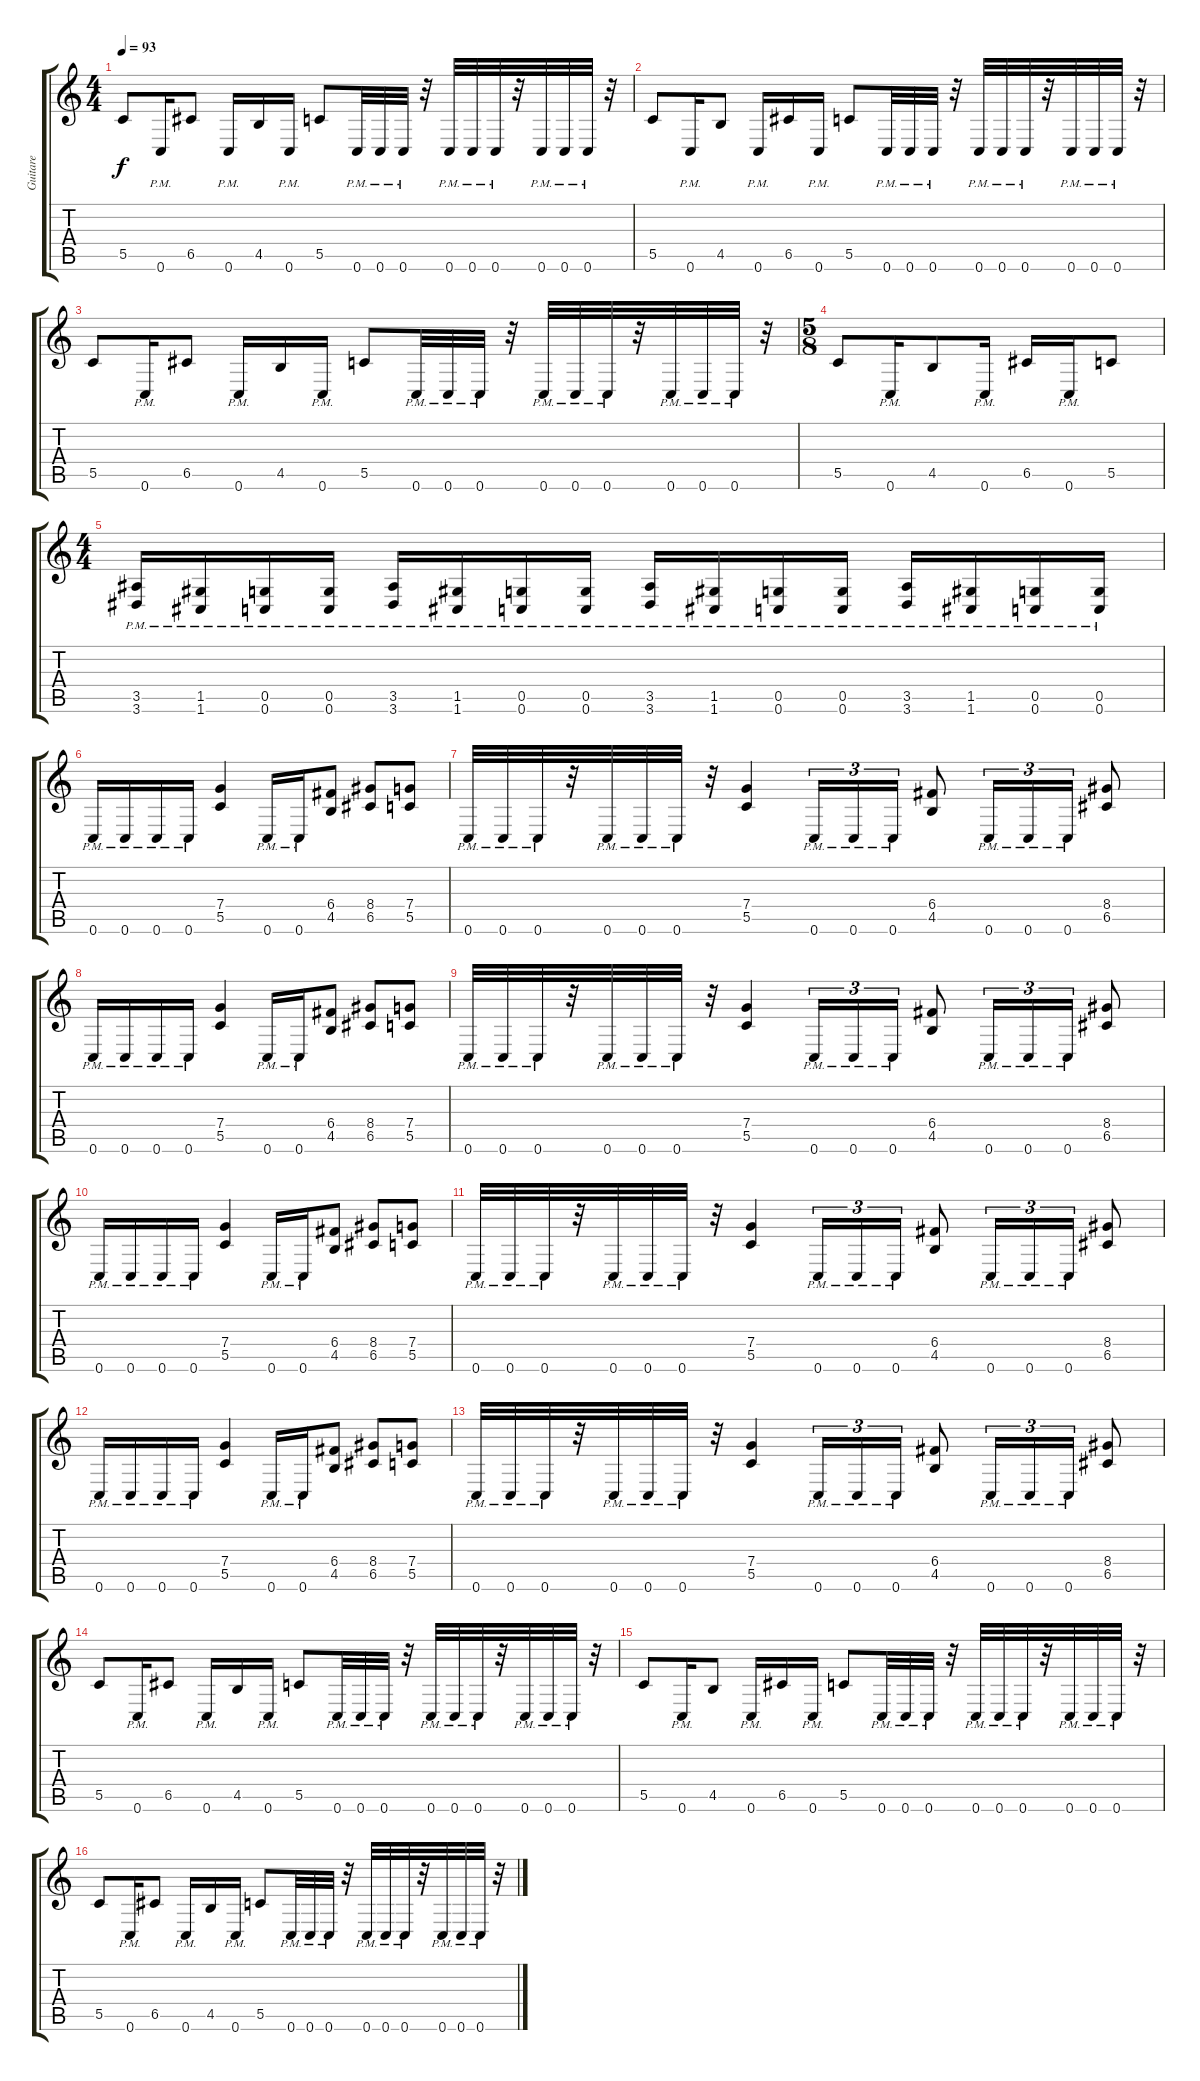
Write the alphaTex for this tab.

\track ("Guitare" "Guitare") {instrument distortionguitar}
\staff {score tabs}
\tuning (D4 A3 F3 C3 G2 C2) {hide}
\ts (4 4)
\tempo 93
\clef g2
\ks c
5.5.8{dy f} 0.6{pm}.16 6.5.8 0.6{pm}.16 4.5.16 0.6{pm}.16 5.5.8 0.6{pm}.32 0.6{pm}.32 0.6{pm}.32 r.32 0.6{pm}.32 0.6{pm}.32 0.6{pm}.32 r.32 0.6{pm}.32 0.6{pm}.32 0.6{pm}.32 r.32 |
5.5.8 0.6{pm}.16 4.5.8 0.6{pm}.16 6.5.16 0.6{pm}.16 5.5.8 0.6{pm}.32 0.6{pm}.32 0.6{pm}.32 r.32 0.6{pm}.32 0.6{pm}.32 0.6{pm}.32 r.32 0.6{pm}.32 0.6{pm}.32 0.6{pm}.32 r.32 |
5.5.8 0.6{pm}.16 6.5.8 0.6{pm}.16 4.5.16 0.6{pm}.16 5.5.8 0.6{pm}.32 0.6{pm}.32 0.6{pm}.32 r.32 0.6{pm}.32 0.6{pm}.32 0.6{pm}.32 r.32 0.6{pm}.32 0.6{pm}.32 0.6{pm}.32 r.32 |
\ts (5 8)
5.5.8 0.6{pm}.16 4.5.8 0.6{pm}.16 6.5.16 0.6{pm}.16 5.5.8 |
\ts (4 4)
(3.5{pm} 3.6{pm}).16 (1.5{pm} 1.6{pm}).16 (0.5{pm} 0.6{pm}).16 (0.5{pm} 0.6{pm}).16 (3.5{pm} 3.6{pm}).16 (1.5{pm} 1.6{pm}).16 (0.5{pm} 0.6{pm}).16 (0.5{pm} 0.6{pm}).16 (3.5{pm} 3.6{pm}).16 (1.5{pm} 1.6).16 (0.5{pm} 0.6{pm}).16 (0.5{pm} 0.6{pm}).16 (3.5{pm} 3.6{pm}).16 (1.5{pm} 1.6{pm}).16 (0.5{pm} 0.6{pm}).16 (0.5{pm} 0.6{pm}).16 |
\section ("" "")
0.6{pm}.16 0.6{pm}.16 0.6{pm}.16 0.6{pm}.16 (7.4 5.5).4 0.6{pm}.16 0.6{pm}.16 (6.4 4.5).8 (8.4 6.5).8 (7.4 5.5).8 |
0.6{pm}.32 0.6{pm}.32 0.6{pm}.32 r.32 0.6{pm}.32 0.6{pm}.32 0.6{pm}.32 r.32 (7.4 5.5).4 0.6{pm}.16{tu (3 2)} 0.6{pm}.16{tu (3 2)} 0.6{pm}.16{tu (3 2)} (6.4 4.5).8 0.6{pm}.16{tu (3 2)} 0.6{pm}.16{tu (3 2)} 0.6{pm}.16{tu (3 2)} (8.4 6.5).8 |
0.6{pm}.16 0.6{pm}.16 0.6{pm}.16 0.6{pm}.16 (7.4 5.5).4 0.6{pm}.16 0.6{pm}.16 (6.4 4.5).8 (8.4 6.5).8 (7.4 5.5).8 |
0.6{pm}.32 0.6{pm}.32 0.6{pm}.32 r.32 0.6{pm}.32 0.6{pm}.32 0.6{pm}.32 r.32 (7.4 5.5).4 0.6{pm}.16{tu (3 2)} 0.6{pm}.16{tu (3 2)} 0.6{pm}.16{tu (3 2)} (6.4 4.5).8 0.6{pm}.16{tu (3 2)} 0.6{pm}.16{tu (3 2)} 0.6{pm}.16{tu (3 2)} (8.4 6.5).8 |
0.6{pm}.16 0.6{pm}.16 0.6{pm}.16 0.6{pm}.16 (7.4 5.5).4 0.6{pm}.16 0.6{pm}.16 (6.4 4.5).8 (8.4 6.5).8 (7.4 5.5).8 |
0.6{pm}.32 0.6{pm}.32 0.6{pm}.32 r.32 0.6{pm}.32 0.6{pm}.32 0.6{pm}.32 r.32 (7.4 5.5).4 0.6{pm}.16{tu (3 2)} 0.6{pm}.16{tu (3 2)} 0.6{pm}.16{tu (3 2)} (6.4 4.5).8 0.6{pm}.16{tu (3 2)} 0.6{pm}.16{tu (3 2)} 0.6{pm}.16{tu (3 2)} (8.4 6.5).8 |
0.6{pm}.16 0.6{pm}.16 0.6{pm}.16 0.6{pm}.16 (7.4 5.5).4 0.6{pm}.16 0.6{pm}.16 (6.4 4.5).8 (8.4 6.5).8 (7.4 5.5).8 |
0.6{pm}.32 0.6{pm}.32 0.6{pm}.32 r.32 0.6{pm}.32 0.6{pm}.32 0.6{pm}.32 r.32 (7.4 5.5).4 0.6{pm}.16{tu (3 2)} 0.6{pm}.16{tu (3 2)} 0.6{pm}.16{tu (3 2)} (6.4 4.5).8 0.6{pm}.16{tu (3 2)} 0.6{pm}.16{tu (3 2)} 0.6{pm}.16{tu (3 2)} (8.4 6.5).8 |
\section ("" "")
5.5.8 0.6{pm}.16 6.5.8 0.6{pm}.16 4.5.16 0.6{pm}.16 5.5.8 0.6{pm}.32 0.6{pm}.32 0.6{pm}.32 r.32 0.6{pm}.32 0.6{pm}.32 0.6{pm}.32 r.32 0.6{pm}.32 0.6{pm}.32 0.6{pm}.32 r.32 |
5.5.8 0.6{pm}.16 4.5.8 0.6{pm}.16 6.5.16 0.6{pm}.16 5.5.8 0.6{pm}.32 0.6{pm}.32 0.6{pm}.32 r.32 0.6{pm}.32 0.6{pm}.32 0.6{pm}.32 r.32 0.6{pm}.32 0.6{pm}.32 0.6{pm}.32 r.32 |
5.5.8 0.6{pm}.16 6.5.8 0.6{pm}.16 4.5.16 0.6{pm}.16 5.5.8 0.6{pm}.32 0.6{pm}.32 0.6{pm}.32 r.32 0.6{pm}.32 0.6{pm}.32 0.6{pm}.32 r.32 0.6{pm}.32 0.6{pm}.32 0.6{pm}.32 r.32
